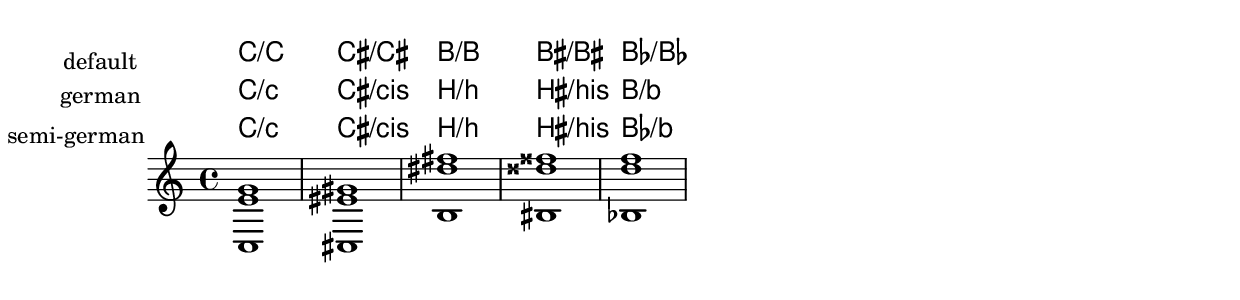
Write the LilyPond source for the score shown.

%% Do not edit this file; it is auto-generated from LSR http://lsr.dsi.unimi.it
%% This file is in the public domain.
\version "2.11.38"

\header {
  lsrtags = "chords"
 texidoc = "
The english naming of chords (default) can be changed to german 
(@code{\\germanChords} replaces B and Bes to H and B) or semi-german 
(@code{\\semiGermanChords} replaces B and Bes to H and Bb).



" }
% begin verbatim
music = \chordmode {
  c1/c cis/cis
  b/b bis/bis bes/bes
} 

%% The following is only here to print the names of the
%% chords styles; it can be removed if you do not need to
%% print them.

\layout {
  \context {\ChordNames \consists Instrument_name_engraver }
}

<<
  \new ChordNames {
    \set ChordNames.instrumentName = #"default"
    \music
  }
  \new ChordNames {
    \set ChordNames.instrumentName = #"german"
    \germanChords \music }
  \new ChordNames {
    \set ChordNames.instrumentName = #"semi-german"
    \semiGermanChords \music }
  \context Voice { \music }
>>
